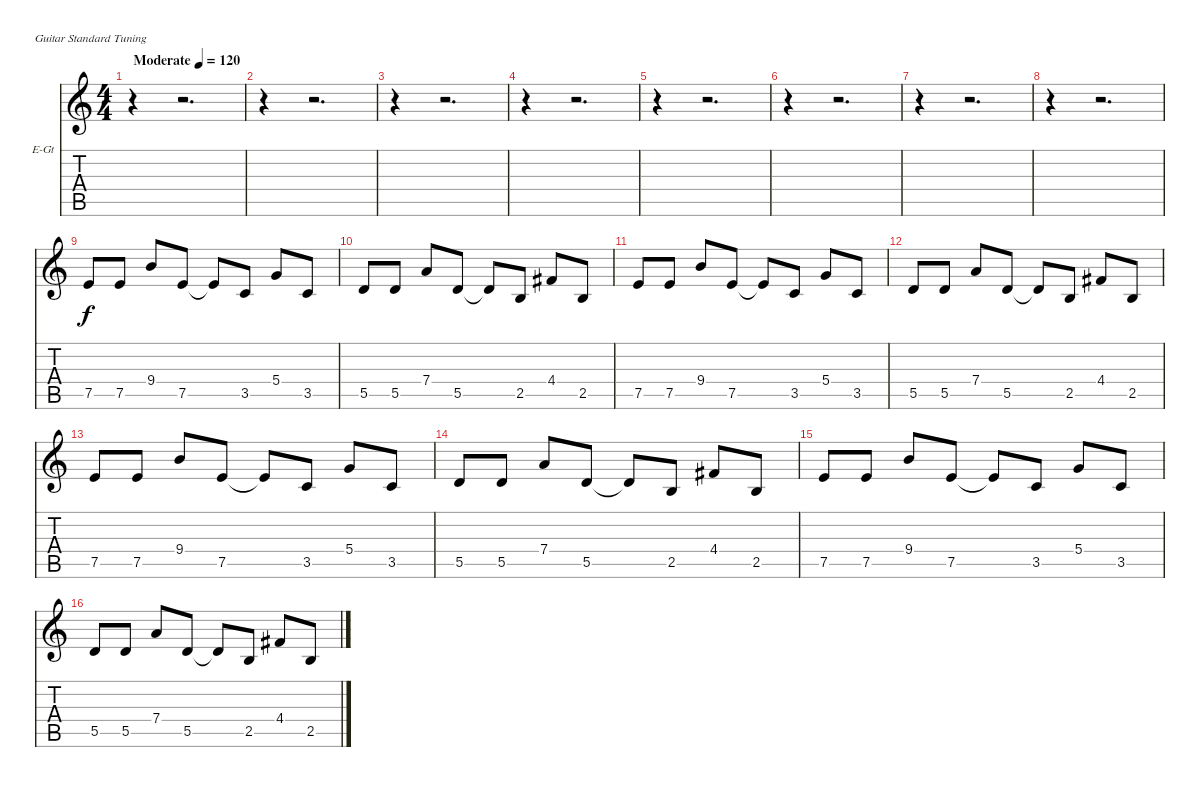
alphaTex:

\bracketExtendMode nobrackets
\firstSystemTrackNameOrientation horizontal
\otherSystemsTrackNameOrientation horizontal
\track ("Äîðîæêà 5" "E-Gt") {instrument distortionguitar}
\staff {score tabs}
\tuning (E4 B3 G3 D3 A2 E2)
\ts (4 4)
\beaming (8 2 2 2 2)
\tempo (120 "Moderate")
\clef g2
\ks c
r.4{dy f instrument distortionguitar} r.2{d} |
r.4 r.2{d} |
r.4 r.2{d} |
r.4 r.2{d} |
r.4 r.2{d} |
r.4 r.2{d} |
r.4 r.2{d} |
r.4 r.2{d} |
7.5.8 7.5.8 9.4.8 7.5.8 7.5{t}.8 3.5.8 5.4.8 3.5.8 |
5.5.8 5.5.8 7.4.8 5.5.8 5.5{t}.8 2.5.8 4.4.8 2.5.8 |
7.5.8 7.5.8 9.4.8 7.5.8 7.5{t}.8 3.5.8 5.4.8 3.5.8 |
5.5.8 5.5.8 7.4.8 5.5.8 5.5{t}.8 2.5.8 4.4.8 2.5.8 |
7.5.8 7.5.8 9.4.8 7.5.8 7.5{t}.8 3.5.8 5.4.8 3.5.8 |
5.5.8 5.5.8 7.4.8 5.5.8 5.5{t}.8 2.5.8 4.4.8 2.5.8 |
7.5.8 7.5.8 9.4.8 7.5.8 7.5{t}.8 3.5.8 5.4.8 3.5.8 |
5.5.8 5.5.8 7.4.8 5.5.8 5.5{t}.8 2.5.8 4.4.8 2.5.8
